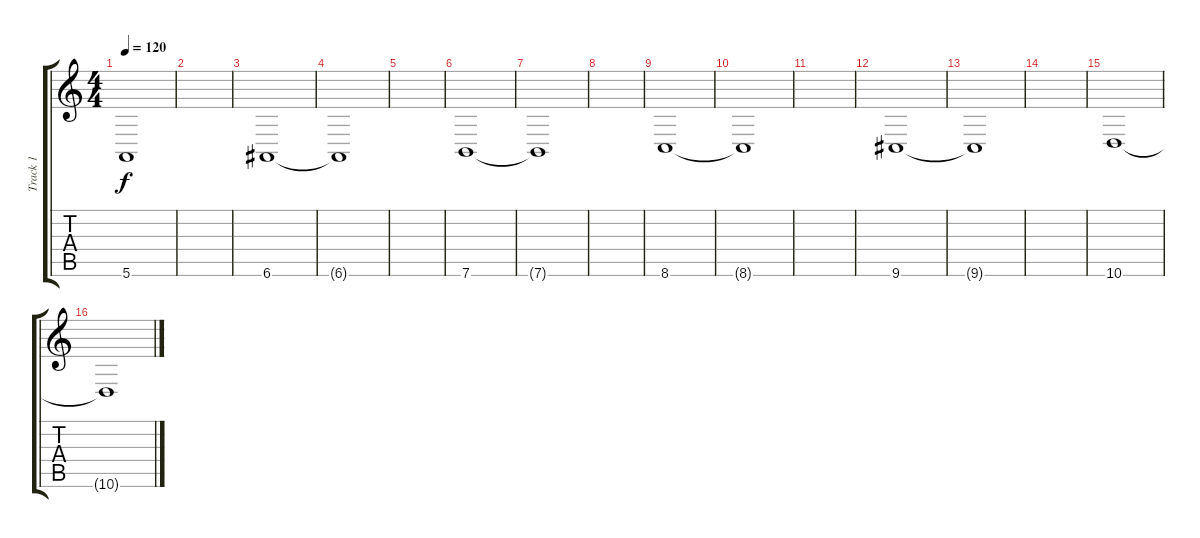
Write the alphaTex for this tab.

\track ("Track 1" "Track 1") {instrument acousticgrandpiano}
\staff {score tabs}
\tuning (E4 B3 G3 D3 A2 E2) {hide}
\ts (4 4)
\tempo 120
\clef g2
\ks c
5.6{t}.1{dy f} |
|
6.6.1 |
6.6{t}.1 |
|
7.6.1 |
7.6{t}.1 |
|
8.6.1 |
8.6{t}.1 |
|
9.6.1 |
9.6{t}.1 |
|
10.6.1 |
10.6{t}.1
